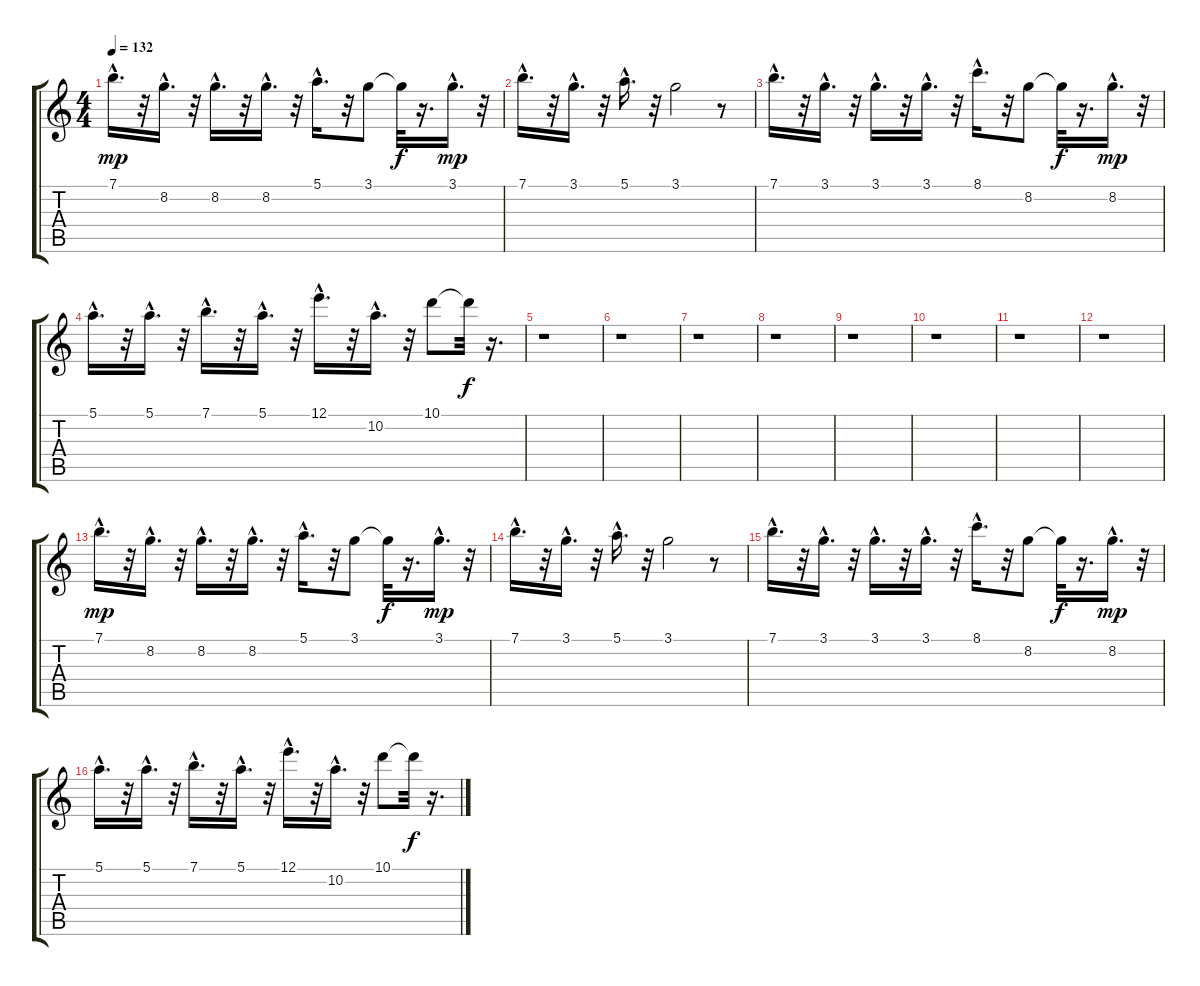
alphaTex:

\track "" {instrument fretlessbass}
\staff {score tabs}
\tuning (E4 B3 G3 D3 A2 E2) {hide}
\ts (4 4)
\tempo 132
\clef g2
\ks c
7.1{hac}.16{d dy mp} r.32 8.2{hac}.16{d} r.32 8.2{hac}.16{d} r.32 8.2{hac}.16{d} r.32 5.1{hac}.16{d} r.32 3.1.8 3.1{t}.32{dy f} r.16{d} 3.1{hac}.16{d dy mp} r.32 |
7.1{hac}.16{d} r.32 3.1{hac}.16{d} r.32 5.1{hac}.16{d} r.32 3.1.2 r.8 |
7.1{hac}.16{d} r.32 3.1{hac}.16{d} r.32 3.1{hac}.16{d} r.32 3.1{hac}.16{d} r.32 8.1{hac}.16{d} r.32 8.2.8 8.2{t}.32{dy f} r.16{d} 8.2{hac}.16{d dy mp} r.32 |
5.1{hac}.16{d} r.32 5.1{hac}.16{d} r.32 7.1{hac}.16{d} r.32 5.1{hac}.16{d} r.32 12.1{hac}.16{d} r.32 10.2{hac}.16{d} r.32 10.1.8 10.1{t}.32{dy f} r.16{d} |
r.1 |
r.1 |
r.1 |
r.1 |
r.1 |
r.1 |
r.1 |
r.1 |
7.1{hac}.16{d dy mp} r.32 8.2{hac}.16{d} r.32 8.2{hac}.16{d} r.32 8.2{hac}.16{d} r.32 5.1{hac}.16{d} r.32 3.1.8 3.1{t}.32{dy f} r.16{d} 3.1{hac}.16{d dy mp} r.32 |
7.1{hac}.16{d} r.32 3.1{hac}.16{d} r.32 5.1{hac}.16{d} r.32 3.1.2 r.8 |
7.1{hac}.16{d} r.32 3.1{hac}.16{d} r.32 3.1{hac}.16{d} r.32 3.1{hac}.16{d} r.32 8.1{hac}.16{d} r.32 8.2.8 8.2{t}.32{dy f} r.16{d} 8.2{hac}.16{d dy mp} r.32 |
5.1{hac}.16{d} r.32 5.1{hac}.16{d} r.32 7.1{hac}.16{d} r.32 5.1{hac}.16{d} r.32 12.1{hac}.16{d} r.32 10.2{hac}.16{d} r.32 10.1.8 10.1{t}.32{dy f} r.16{d}
